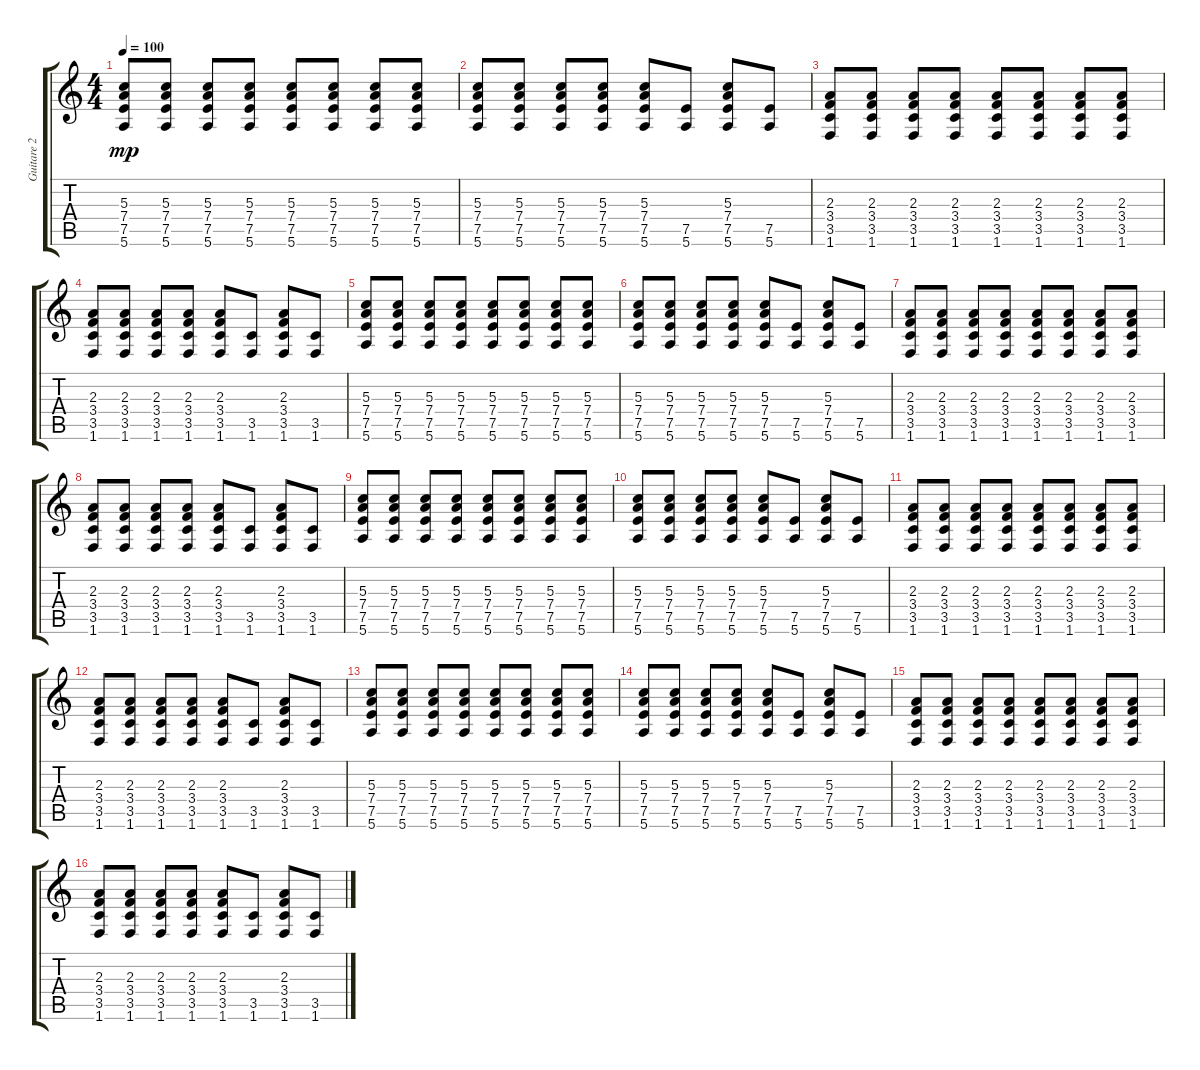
\track ("Guitare 2" "Guitare 2") {instrument distortionguitar}
\staff {score tabs}
\tuning (E4 B3 G3 D3 A2 E2) {hide}
\ts (4 4)
\tempo 100
\clef g2
\ks c
(5.3 7.4 7.5 5.6).8{dy mp} (5.3 7.4 7.5 5.6).8 (5.3 7.4 7.5 5.6).8 (5.3 7.4 7.5 5.6).8 (5.3 7.4 7.5 5.6).8 (5.3 7.4 7.5 5.6).8 (5.3 7.4 7.5 5.6).8 (5.3 7.4 7.5 5.6).8 |
(5.3 7.4 7.5 5.6).8 (5.3 7.4 7.5 5.6).8 (5.3 7.4 7.5 5.6).8 (5.3 7.4 7.5 5.6).8 (5.3 7.4 7.5 5.6).8 (7.5 5.6).8 (5.3 7.4 7.5 5.6).8 (7.5 5.6).8 |
(2.3 3.4 3.5 1.6).8 (2.3 3.4 3.5 1.6).8 (2.3 3.4 3.5 1.6).8 (2.3 3.4 3.5 1.6).8 (2.3 3.4 3.5 1.6).8 (2.3 3.4 3.5 1.6).8 (2.3 3.4 3.5 1.6).8 (2.3 3.4 3.5 1.6).8 |
(2.3 3.4 3.5 1.6).8 (2.3 3.4 3.5 1.6).8 (2.3 3.4 3.5 1.6).8 (2.3 3.4 3.5 1.6).8 (2.3 3.4 3.5 1.6).8 (3.5 1.6).8 (2.3 3.4 3.5 1.6).8 (3.5 1.6).8 |
(5.3 7.4 7.5 5.6).8 (5.3 7.4 7.5 5.6).8 (5.3 7.4 7.5 5.6).8 (5.3 7.4 7.5 5.6).8 (5.3 7.4 7.5 5.6).8 (5.3 7.4 7.5 5.6).8 (5.3 7.4 7.5 5.6).8 (5.3 7.4 7.5 5.6).8 |
(5.3 7.4 7.5 5.6).8 (5.3 7.4 7.5 5.6).8 (5.3 7.4 7.5 5.6).8 (5.3 7.4 7.5 5.6).8 (5.3 7.4 7.5 5.6).8 (7.5 5.6).8 (5.3 7.4 7.5 5.6).8 (7.5 5.6).8 |
(2.3 3.4 3.5 1.6).8 (2.3 3.4 3.5 1.6).8 (2.3 3.4 3.5 1.6).8 (2.3 3.4 3.5 1.6).8 (2.3 3.4 3.5 1.6).8 (2.3 3.4 3.5 1.6).8 (2.3 3.4 3.5 1.6).8 (2.3 3.4 3.5 1.6).8 |
(2.3 3.4 3.5 1.6).8 (2.3 3.4 3.5 1.6).8 (2.3 3.4 3.5 1.6).8 (2.3 3.4 3.5 1.6).8 (2.3 3.4 3.5 1.6).8 (3.5 1.6).8 (2.3 3.4 3.5 1.6).8 (3.5 1.6).8 |
(5.3 7.4 7.5 5.6).8 (5.3 7.4 7.5 5.6).8 (5.3 7.4 7.5 5.6).8 (5.3 7.4 7.5 5.6).8 (5.3 7.4 7.5 5.6).8 (5.3 7.4 7.5 5.6).8 (5.3 7.4 7.5 5.6).8 (5.3 7.4 7.5 5.6).8 |
(5.3 7.4 7.5 5.6).8 (5.3 7.4 7.5 5.6).8 (5.3 7.4 7.5 5.6).8 (5.3 7.4 7.5 5.6).8 (5.3 7.4 7.5 5.6).8 (7.5 5.6).8 (5.3 7.4 7.5 5.6).8 (7.5 5.6).8 |
(2.3 3.4 3.5 1.6).8 (2.3 3.4 3.5 1.6).8 (2.3 3.4 3.5 1.6).8 (2.3 3.4 3.5 1.6).8 (2.3 3.4 3.5 1.6).8 (2.3 3.4 3.5 1.6).8 (2.3 3.4 3.5 1.6).8 (2.3 3.4 3.5 1.6).8 |
(2.3 3.4 3.5 1.6).8 (2.3 3.4 3.5 1.6).8 (2.3 3.4 3.5 1.6).8 (2.3 3.4 3.5 1.6).8 (2.3 3.4 3.5 1.6).8 (3.5 1.6).8 (2.3 3.4 3.5 1.6).8 (3.5 1.6).8 |
(5.3 7.4 7.5 5.6).8 (5.3 7.4 7.5 5.6).8 (5.3 7.4 7.5 5.6).8 (5.3 7.4 7.5 5.6).8 (5.3 7.4 7.5 5.6).8 (5.3 7.4 7.5 5.6).8 (5.3 7.4 7.5 5.6).8 (5.3 7.4 7.5 5.6).8 |
(5.3 7.4 7.5 5.6).8 (5.3 7.4 7.5 5.6).8 (5.3 7.4 7.5 5.6).8 (5.3 7.4 7.5 5.6).8 (5.3 7.4 7.5 5.6).8 (7.5 5.6).8 (5.3 7.4 7.5 5.6).8 (7.5 5.6).8 |
(2.3 3.4 3.5 1.6).8 (2.3 3.4 3.5 1.6).8 (2.3 3.4 3.5 1.6).8 (2.3 3.4 3.5 1.6).8 (2.3 3.4 3.5 1.6).8 (2.3 3.4 3.5 1.6).8 (2.3 3.4 3.5 1.6).8 (2.3 3.4 3.5 1.6).8 |
(2.3 3.4 3.5 1.6).8 (2.3 3.4 3.5 1.6).8 (2.3 3.4 3.5 1.6).8 (2.3 3.4 3.5 1.6).8 (2.3 3.4 3.5 1.6).8 (3.5 1.6).8 (2.3 3.4 3.5 1.6).8 (3.5 1.6).8
